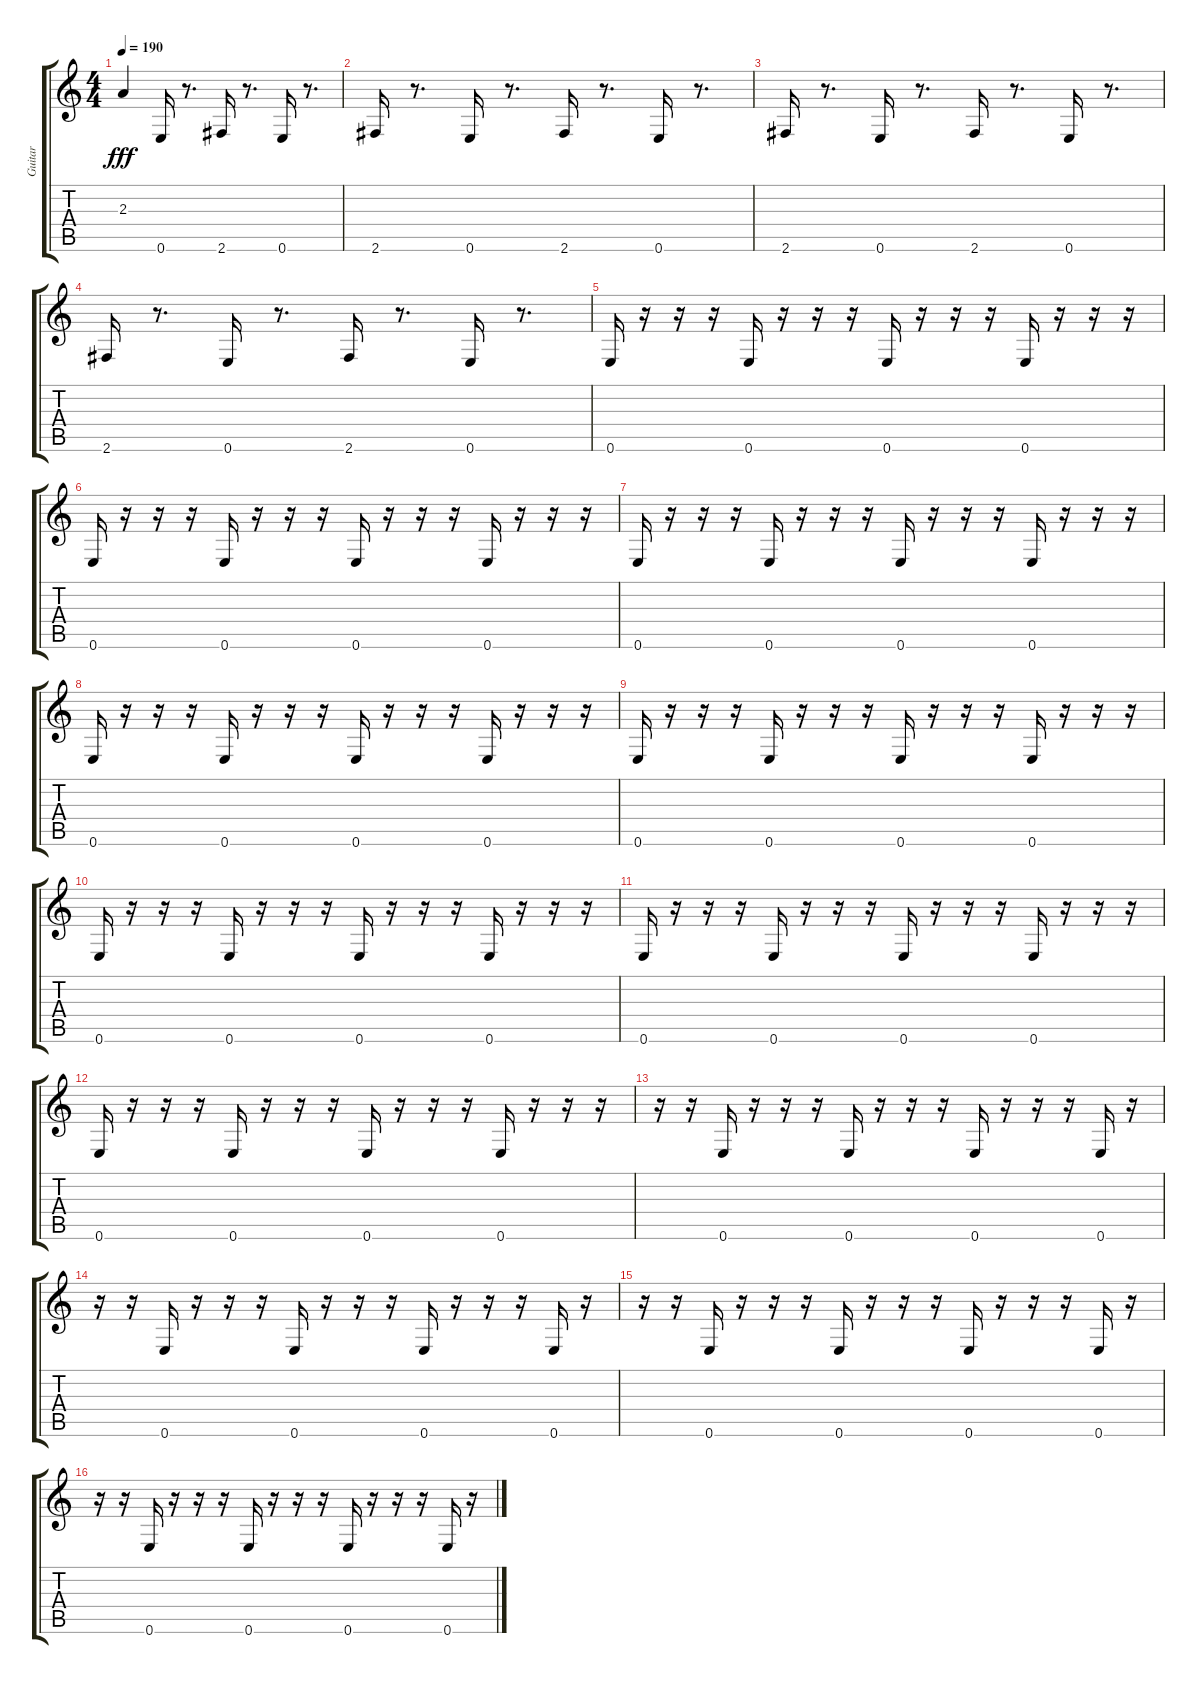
\track ("Guitar" "Guitar") {instrument acousticguitarnylon}
\staff {score tabs}
\tuning (E4 B3 G3 D3 A2 E2) {hide}
\ts (4 4)
\tempo 190
\clef g2
\ks c
2.3.4{dy fff} 0.6.16 r.8{d} 2.6.16 r.8{d} 0.6.16 r.8{d} |
2.6.16 r.8{d} 0.6.16 r.8{d} 2.6.16 r.8{d} 0.6.16 r.8{d} |
2.6.16 r.8{d} 0.6.16 r.8{d} 2.6.16 r.8{d} 0.6.16 r.8{d} |
2.6.16 r.8{d} 0.6.16 r.8{d} 2.6.16 r.8{d} 0.6.16 r.8{d} |
0.6.16 r.16 r.16 r.16 0.6.16 r.16 r.16 r.16 0.6.16 r.16 r.16 r.16 0.6.16 r.16 r.16 r.16 |
0.6.16 r.16 r.16 r.16 0.6.16 r.16 r.16 r.16 0.6.16 r.16 r.16 r.16 0.6.16 r.16 r.16 r.16 |
0.6.16 r.16 r.16 r.16 0.6.16 r.16 r.16 r.16 0.6.16 r.16 r.16 r.16 0.6.16 r.16 r.16 r.16 |
0.6.16 r.16 r.16 r.16 0.6.16 r.16 r.16 r.16 0.6.16 r.16 r.16 r.16 0.6.16 r.16 r.16 r.16 |
0.6.16 r.16 r.16 r.16 0.6.16 r.16 r.16 r.16 0.6.16 r.16 r.16 r.16 0.6.16 r.16 r.16 r.16 |
0.6.16 r.16 r.16 r.16 0.6.16 r.16 r.16 r.16 0.6.16 r.16 r.16 r.16 0.6.16 r.16 r.16 r.16 |
0.6.16 r.16 r.16 r.16 0.6.16 r.16 r.16 r.16 0.6.16 r.16 r.16 r.16 0.6.16 r.16 r.16 r.16 |
0.6.16 r.16 r.16 r.16 0.6.16 r.16 r.16 r.16 0.6.16 r.16 r.16 r.16 0.6.16 r.16 r.16 r.16 |
r.16 r.16 0.6.16 r.16 r.16 r.16 0.6.16 r.16 r.16 r.16 0.6.16 r.16 r.16 r.16 0.6.16 r.16 |
r.16 r.16 0.6.16 r.16 r.16 r.16 0.6.16 r.16 r.16 r.16 0.6.16 r.16 r.16 r.16 0.6.16 r.16 |
r.16 r.16 0.6.16 r.16 r.16 r.16 0.6.16 r.16 r.16 r.16 0.6.16 r.16 r.16 r.16 0.6.16 r.16 |
r.16 r.16 0.6.16 r.16 r.16 r.16 0.6.16 r.16 r.16 r.16 0.6.16 r.16 r.16 r.16 0.6.16 r.16
